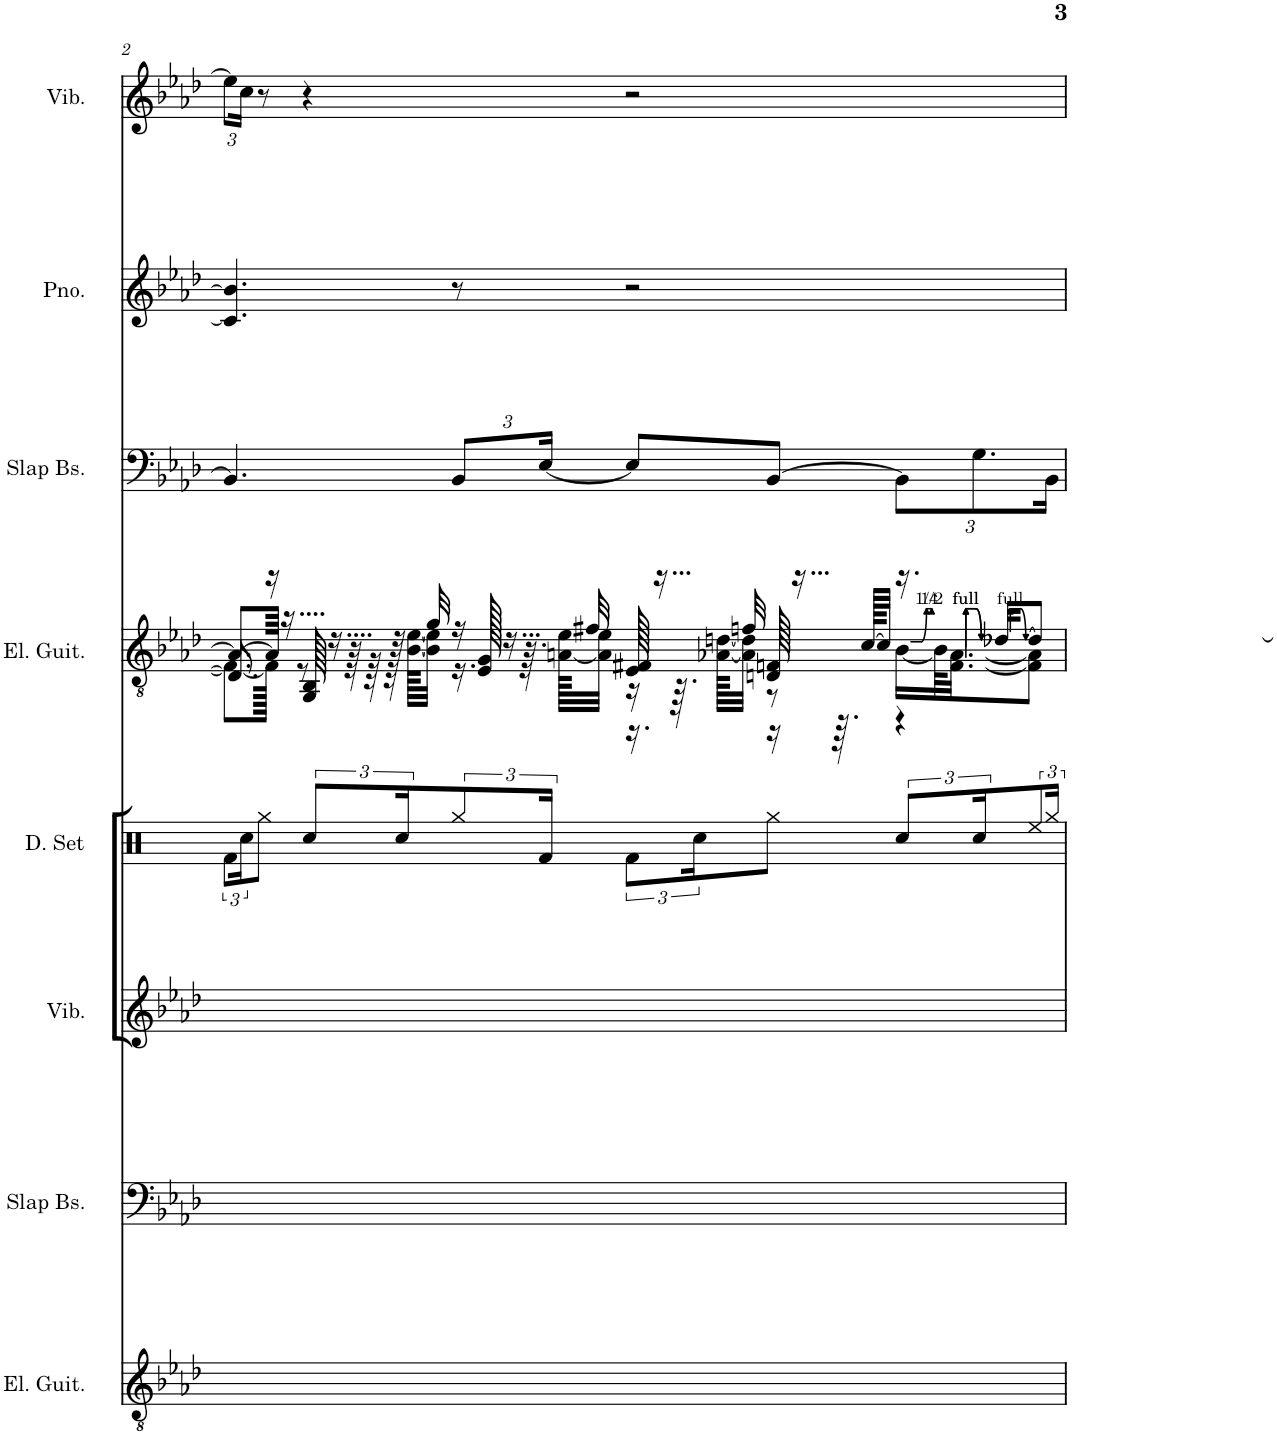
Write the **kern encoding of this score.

**kern	**kern	**kern	**kern	**kern	**kern	**kern
*part7	*part6	*part5	*part4	*part3	*part2	*part1
*staff7	*staff6	*staff5	*staff4	*staff3	*staff2	*staff1
*I"Electric Guitar	*I"Slap Bass	*I"Vibraphone	*I"Electric Guitar	*I"Slap Bass	*I"Grand Piano	*I"Vibraphone
*I'El. Guit.	*I'Slap Bs.	*I'Vib.	*I'El. Guit.	*I'Slap Bs.	*I'Pno.	*I'Vib.
!!LO:PB:g=z
*clefGv2	*clefF4	*clefG2	*clefGv2	*clefF4	*clefG2	*clefG2
*	*Trd7c12	*	*	*Trd7c12	*	*
*k[b-e-a-d-]	*k[b-e-a-d-]	*k[b-e-a-d-]	*k[b-e-a-d-]	*k[b-e-a-d-]	*k[b-e-a-d-]	*k[b-e-a-d-]
*M4/4	*M4/4	*M4/4	*M4/4	*M4/4	*M4/4	*M4/4
=2	=2	=2	=2	=2	=2	=2
*^	*	*	*^	*	*	*
*	*	*	*	*	*^	*	*	*
*	*	*	*	*	*	*	*	*	*Xbrackettup
4D-] 4A-]	4ryy	4BB-_	8ee-L]	8.D-/]	8.F\L_	8.A-/L_	4.BB-/]	4.c/] 4.b-/]	12ee-\L]
.	.	.	.	.	.	.	.	.	24cc\Jk
.	.	.	8cc'J	.	.	.	.	.	8r
.	.	.	.	16r	128F\Jkkkk]	64A-/Jkkk]	.	.	.
.	.	.	.	.	256%31r	.	.	.	.
.	.	.	.	.	.	8r	.	.	.
16ryy	8ryy	6BB-]	4ryy	128GG/ 128BB-/	.	.	.	.	4r
.	.	.	.	256%31r	.	.	.	.	.
32ryy	.	.	.	.	.	.	.	.	.
.	.	.	.	.	64r	.	.	.	.
.	.	.	.	.	.	64r	.	.	.
.	.	.	.	.	256r	.	.	.	.
.	.	.	.	.	[128B-\ [128e-\KKLLL	.	.	.	.
[32B- [32e- [32gKLL	.	.	.	.	32B-\] 32e-\]JJJ	32g/	.	.	.
*	*	*	*	*	*	*	*Xbrackettup	*	*
16B-] 16e-] 16g]JJ	16ryy	.	.	.	16r	16.r	12BB-/L	8r	.
.	.	.	.	256E-/ 256G/	.	.	.	.	.
.	.	.	.	16...r	.	.	.	.	.
.	.	12BB-	.	.	.	.	.	.	.
16ryy	32ryy	.	.	.	64.r	.	.	.	.
.	.	.	.	.	.	.	[24E-/Jk	.	.
.	.	.	.	.	[128An\ [128e-\KKLLL	.	.	.	.
.	[32An [32e-	.	.	.	32A\] 32e-\]JJJ	32f#X/	.	.	.
*Xbrackettup	*	*	*	*	*	*	*	*	*
9g-XL	16A] 16e-]	6E-	2ryy	128E-/ 128F#X/	16r	16.r	8E-/L]	2r	2r
.	.	.	.	16...r	.	.	.	.	.
.	16ryy	.	.	.	64.r	.	.	.	.
.	.	.	.	.	[128A-X\ [128dn\KKLLL	.	.	.	.
.	.	.	.	.	32A-\] 32d\]JJJ	32fn/	.	.	.
[36A-X [36dnKL	.	.	.	.	.	.	.	.	.
.	8ryy	.	.	128Dn/ 128Fn/	8r	16r	[8BB-/J	.	.
.	.	.	.	16...r	.	.	.	.	.
18A-_ 18d_ 18f	.	.	.	.	.	.	.	.	.
.	.	[12C	.	.	.	.	.	.	.
.	.	.	.	.	.	64.r	.	.	.
36A-] 36d]K	.	.	.	.	.	.	.	.	.
.	.	.	.	.	.	[128c/KKLLL	.	.	.
.	.	.	.	.	.	32c/JJJ]	.	.	.
18c	.	.	.	.	.	.	.	.	.
.	4ryy	8CL]	.	16.r	[16B-\LL	4r	12BB-\L]	.	.
[18B-	.	.	.	.	.	.	.	.	.
.	.	.	.	.	64B-\KL]	.	.	.	.
.	.	.	.	.	[32.F\ [32.A-\JJ	.	.	.	.
36B-L]	.	.	.	.	.	.	12.G\	.	.
.	.	.	.	[32d-X/KKL	.	.	.	.	.
[36FJJ	.	.	.	.	.	.	.	.	.
.	.	8GJ	.	8d-/J]	8F\] 8A-\]J	.	.	.	.
9F] 9d-XJ	.	.	.	.	.	.	.	.	.
.	.	.	.	.	.	.	24BB-\Jk	.	.
*v	*v	*	*	*v	*v	*v	*	*	*
=	=	=	=	=	=	=
*-	*-	*-	*-	*-	*-	*-
